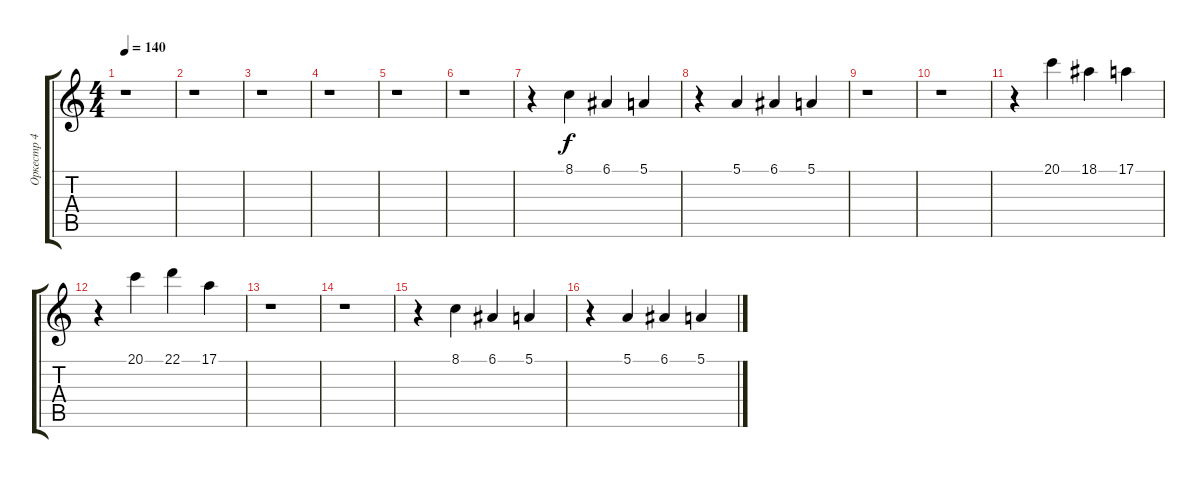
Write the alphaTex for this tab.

\track ("Оркестр 4" "Оркестр 4") {instrument flute}
\staff {score tabs}
\tuning (E4 B3 G3 D3 A2 E2) {hide}
\ts (4 4)
\tempo 140
\clef g2
\ks c
r.1{dy f} |
r.1 |
r.1 |
r.1 |
r.1 |
r.1 |
r.4 8.1.4 6.1.4 5.1.4 |
r.4 5.1.4 6.1.4 5.1.4 |
r.1 |
r.1 |
r.4 20.1.4 18.1.4 17.1.4 |
r.4 20.1.4 22.1.4 17.1.4 |
r.1 |
r.1 |
r.4 8.1.4 6.1.4 5.1.4 |
r.4 5.1.4 6.1.4 5.1.4
